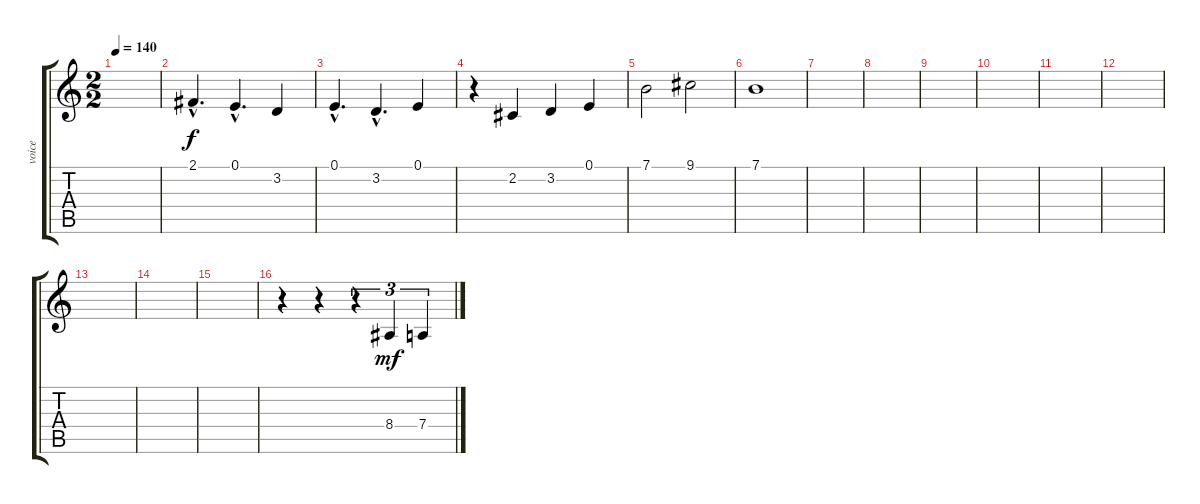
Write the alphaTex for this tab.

\track ("voice" "voice") {instrument flute}
\staff {score tabs}
\tuning (E4 B3 G3 D3 A2 E2) {hide}
\ts (2 2)
\tempo 140
\clef g2
\ks c
|
2.1{hac}.4{d} 0.1{hac}.4{d} 3.2.4 |
0.1{hac}.4{d} 3.2{hac}.4{d} 0.1.4 |
r.4 2.2.4 3.2.4 0.1.4 |
7.1.2 9.1.2 |
7.1.1 |
|
|
|
|
|
|
|
|
|
r.4 r.4 r.4{tu (3 2)} 8.4.4{tu (3 2) dy mf} 7.4.4{tu (3 2)}
